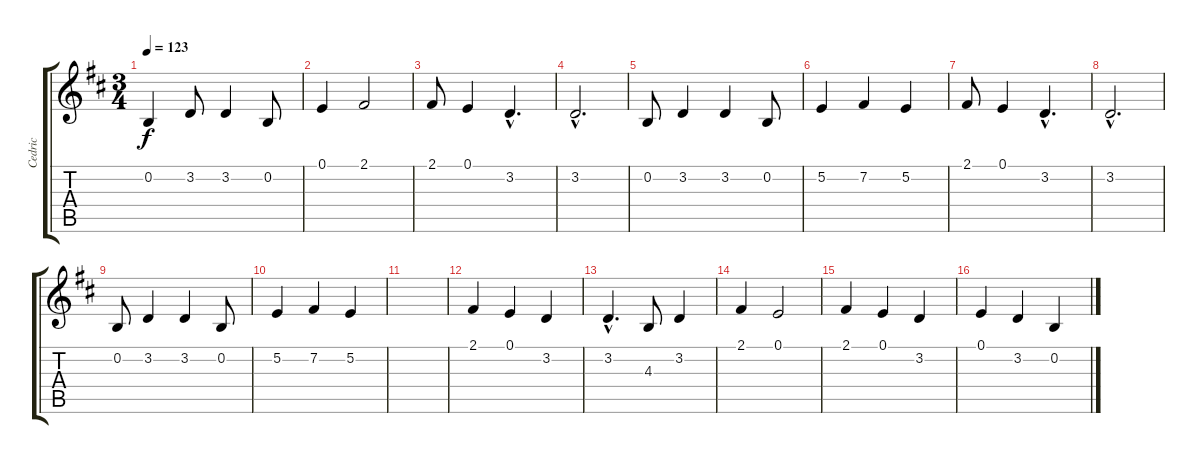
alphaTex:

\track ("Cedric" "Cedric") {instrument acousticgrandpiano}
\staff {score tabs}
\tuning (E4 B3 G3 D3 A2 E2) {hide}
\ts (3 4)
\tempo 123
\clef g2
\ks d
0.2.4{dy f} 3.2.8 3.2.4 0.2.8 |
0.1.4 2.1.2 |
2.1.8 0.1.4 3.2{hac}.4{d} |
\section ("" "")
3.2{hac}.2{d} |
0.2.8 3.2.4 3.2.4 0.2.8 |
5.2.4 7.2.4 5.2.4 |
2.1.8 0.1.4 3.2{hac}.4{d} |
\section ("" "")
3.2{hac}.2{d} |
0.2.8 3.2.4 3.2.4 0.2.8 |
5.2.4 7.2.4 5.2.4 |
|
\section ("" "")
2.1.4{instrument acousticgrandpiano} 0.1.4 3.2.4 |
3.2{hac}.4{d} 4.3.8 3.2.4 |
2.1.4 0.1.2 |
2.1.4 0.1.4 3.2.4 |
0.1.4 3.2.4 0.2.4
